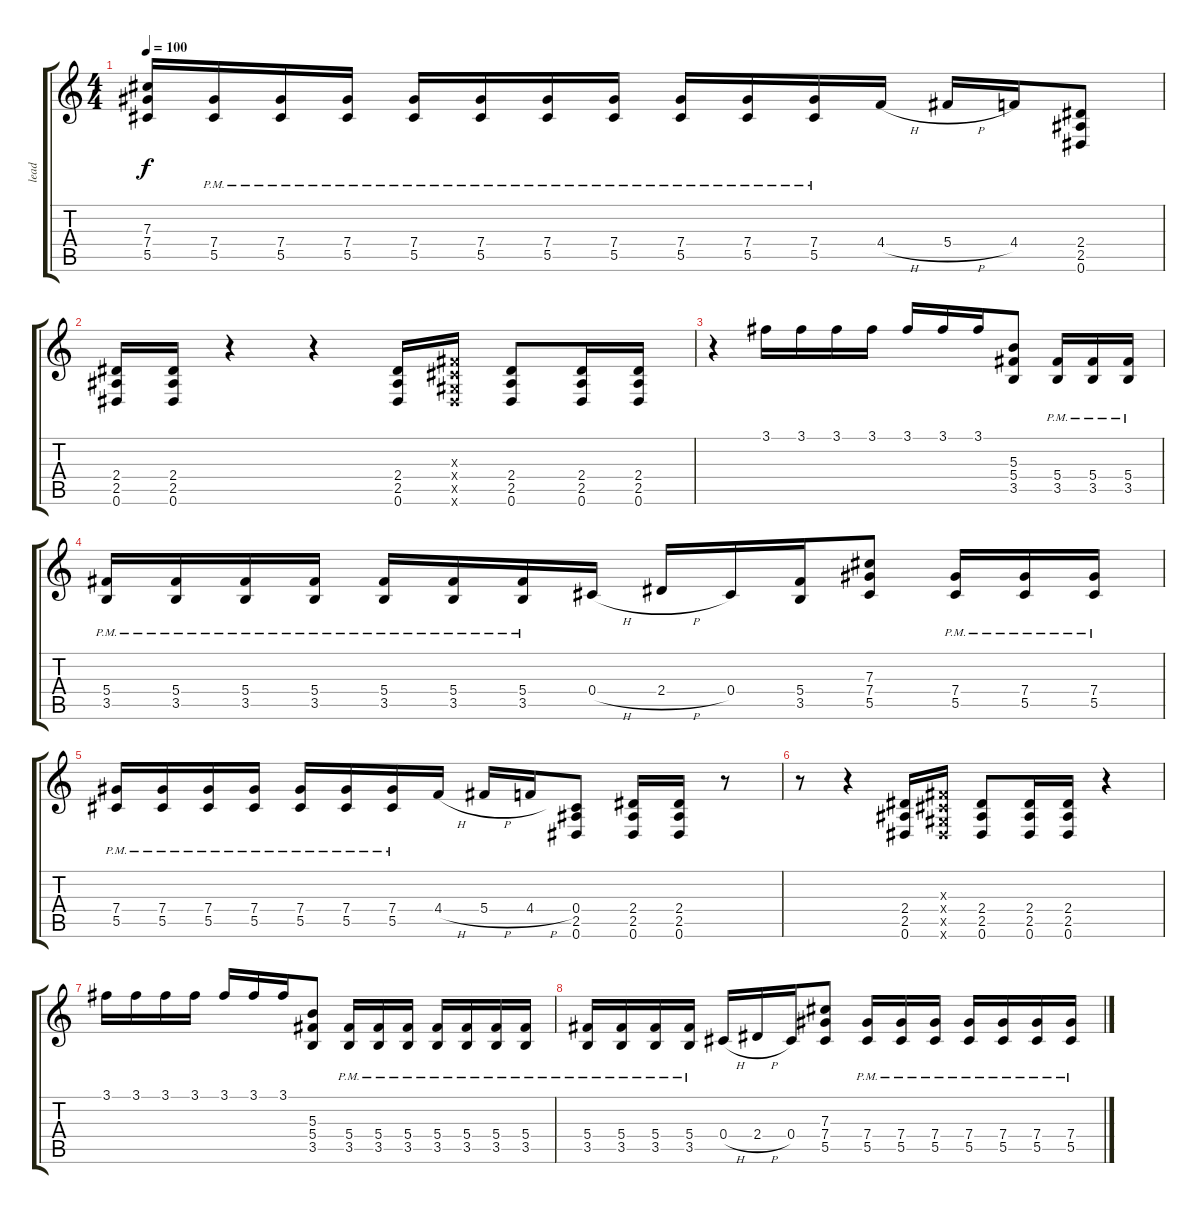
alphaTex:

\track ("lead" "lead") {instrument distortionguitar}
\staff {score tabs}
\tuning (Eb4 Bb3 Gb3 Db3 Ab2 Eb2) {hide}
\ts (4 4)
\tempo 100
\clef g2
\ks c
(7.3 7.4 5.5).16{dy f} (7.4{pm} 5.5{pm}).16 (7.4{pm} 5.5{pm}).16 (7.4{pm} 5.5{pm}).16 (7.4{pm} 5.5{pm}).16 (7.4{pm} 5.5{pm}).16 (7.4{pm} 5.5{pm}).16 (7.4{pm} 5.5{pm}).16 (7.4{pm} 5.5{pm}).16 (7.4{pm} 5.5{pm}).16 (7.4{pm} 5.5{pm}).16 4.4{h}.16 5.4{h}.16 4.4.16 (2.4 2.5 0.6).8 |
(2.4 2.5 0.6).16 (2.4 2.5 0.6).16 r.4 r.4 (2.4 2.5 0.6).16 (0.3{x} 0.4{x} 0.5{x} 0.6{x}).16 (2.4 2.5 0.6).8 (2.4 2.5 0.6).16 (2.4 2.5 0.6).16 |
r.4 3.1.16 3.1.16 3.1.16 3.1.16 3.1.16 3.1.16 3.1.16 (5.3 5.4 3.5).8 (5.4{pm} 3.5{pm}).16 (5.4{pm} 3.5{pm}).16 (5.4{pm} 3.5{pm}).16 |
(5.4{pm} 3.5{pm}).16 (5.4{pm} 3.5{pm}).16 (5.4{pm} 3.5{pm}).16 (5.4{pm} 3.5{pm}).16 (5.4{pm} 3.5{pm}).16 (5.4{pm} 3.5{pm}).16 (5.4 3.5{pm}).16 0.4{h}.16 2.4{h}.16 0.4.16 (5.4 3.5).16 (7.3 7.4 5.5).8 (7.4{pm} 5.5{pm}).16 (7.4{pm} 5.5{pm}).16 (7.4{pm} 5.5{pm}).16 |
(7.4{pm} 5.5{pm}).16 (7.4{pm} 5.5{pm}).16 (7.4{pm} 5.5{pm}).16 (7.4{pm} 5.5{pm}).16 (7.4{pm} 5.5{pm}).16 (7.4{pm} 5.5{pm}).16 (7.4{pm} 5.5).16 4.4{h}.16 5.4{h}.16 4.4{h}.16 (0.4 2.5 0.6).8 (2.4 2.5 0.6).16 (2.4 2.5 0.6).16 r.8 |
r.8 r.4 (2.4 2.5 0.6).16 (0.3{x} 0.4{x} 0.5{x} 0.6{x}).16 (2.4 2.5 0.6).8 (2.4 2.5 0.6).16 (2.4 2.5 0.6).16 r.4 |
3.1.16 3.1.16 3.1.16 3.1.16 3.1.16 3.1.16 3.1.16 (5.3 5.4 3.5).8 (5.4{pm} 3.5{pm}).16 (5.4{pm} 3.5{pm}).16 (5.4{pm} 3.5{pm}).16 (5.4{pm} 3.5{pm}).16 (5.4{pm} 3.5{pm}).16 (5.4{pm} 3.5{pm}).16 (5.4{pm} 3.5{pm}).16 |
(5.4{pm} 3.5{pm}).16 (5.4{pm} 3.5{pm}).16 (5.4{pm} 3.5{pm}).16 (5.4{pm} 3.5).16 0.4{h}.16 2.4{h}.16 0.4.16 (7.3 7.4 5.5).8 (7.4{pm} 5.5{pm}).16 (7.4{pm} 5.5{pm}).16 (7.4{pm} 5.5{pm}).16 (7.4{pm} 5.5{pm}).16 (7.4{pm} 5.5{pm}).16 (7.4{pm} 5.5{pm}).16 (7.4{pm} 5.5{pm}).16
